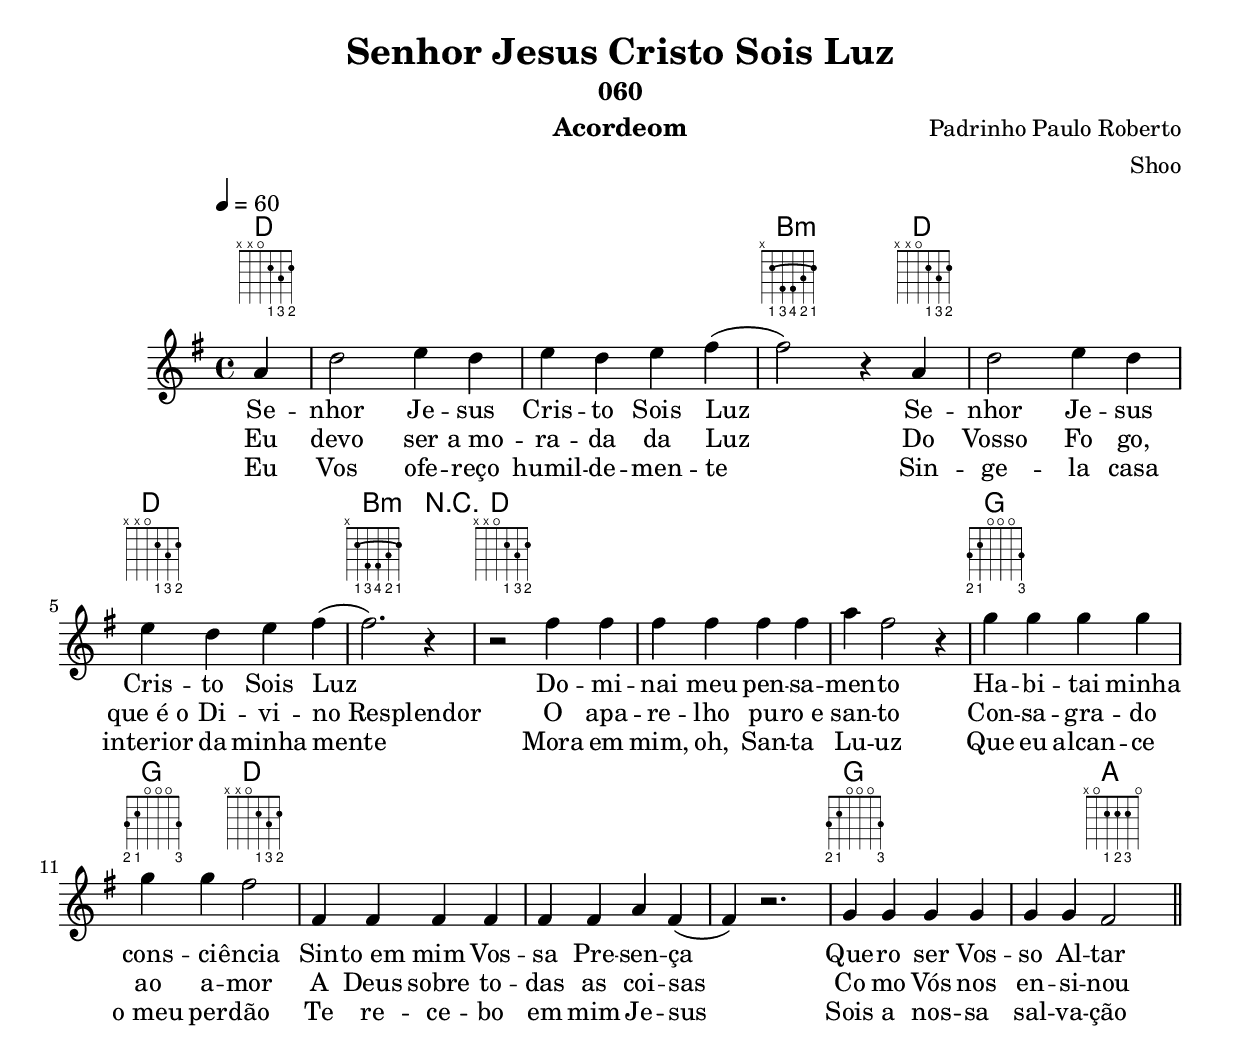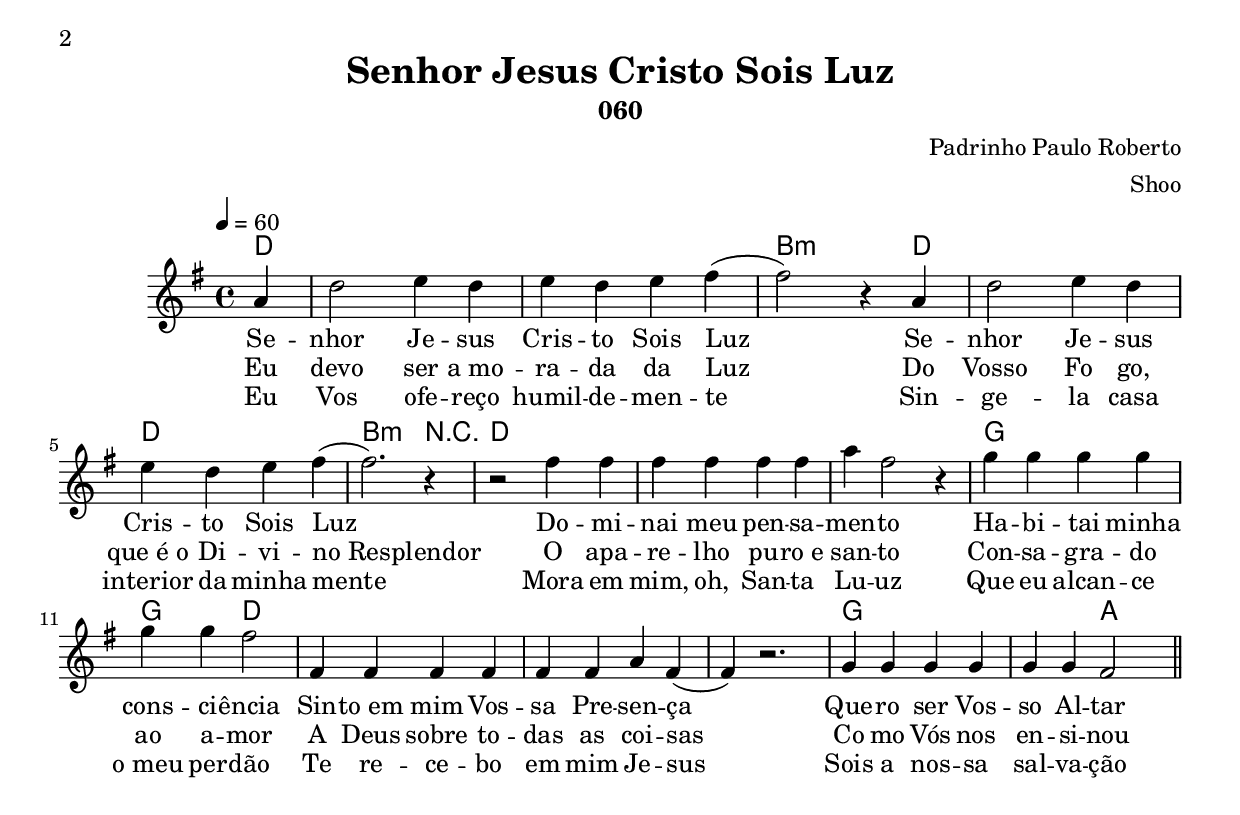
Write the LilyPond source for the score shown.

\version "2.19.15"
\include "predefined-guitar-fretboards.ly"
\header {
  dedication=""
  title="Senhor Jesus Cristo Sois Luz"
  subtitle="060"
  subsubtitle=""
  poet=""
  meter=""
  piece=""
  composer="Padrinho Paulo Roberto"
  arranger="Shoo"
  opus=""
  instrument="Acordeom"
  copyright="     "
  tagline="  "
}
harmoniaAa =
\chordmode
{
  \tempo 4=60
  \time 4/4
  \partial 4
  
  d4: |
  d1:  |
  d1:  |
  b2.:m   d4:  |
  d1:  |
  d1:  |
  b2.:m  r4 |
  d1: |
  d1: |
  d1: |
  g1: |
  g2:  d2: |
  d1: |
  d1: |
  d1: |
  g1: |
  g2: a4: |
}
pautaAa =
\relative c' {
  \clef treble
  \key g \major
  \time 4/4
  \partial 4
  
  a'4 | d2 e4  d | e d e  fis4 ( | fis2 )  r4
  a,4 | d2 e4  d | e d e  fis4 ( | fis2. ) r4 |
  r2 fis4 fis4 | fis4 fis4   fis4 fis4  a fis2 r4 |
  g4 g g g | g g  fis2 |
  fis,4 fis4 fis4 fis4  | fis4 fis4  a fis4 ( | fis4 ) r2. |
  g4 g g g | g g  fis2 |
  
  \bar "||"
}
\addlyrics
{ 
Se -- nhor Je -- sus Cris -- to Sois Luz
Se -- nhor Je -- sus Cris -- to Sois Luz
Do -- mi -- nai meu pen -- sa -- men -- to
Ha -- bi -- tai minha cons -- ci -- ência
Sin -- to_em mim Vos -- sa Pre -- sen -- ça
Que -- ro ser Vos -- so Al -- tar

}
\addlyrics
{ 
Eu devo ser a_mo -- ra -- da da Luz
Do Vosso Fo go, que_é_o Di -- vi -- no_Resplendor
O apa -- re -- lho pu -- ro_e san -- to
Con -- sa -- gra -- do ao a -- mor
A Deus sobre to  -- das as coi -- sas
Co mo Vós nos en -- si -- nou

}
\addlyrics
{
Eu Vos ofe -- reço humil -- de -- men -- te
Sin -- ge -- la casa interior da minha mente
Mora em mim, oh, San -- ta Lu -- uz
Que eu alcan -- ce o_meu per -- dão
Te re -- ce -- bo em mim Je -- sus
Sois a nos -- sa sal -- va -- ção
}

\bookpart {
  \score {
    \new StaffGroup {
      \override Score.RehearsalMark #'self-alignment-X = #LEFT
      <<
        \new ChordNames {\set chordChanges = ##t \harmoniaAa}
        \new FretBoards {\set chordChanges = ##t \harmoniaAa}
        \new Staff \with {instrumentName = #"" shortInstrumentName = #" "} \pautaAa
       
      >>
    }
    \layout {}
    \midi {}
    
  }
}

\bookpart {
  \header {instrument=""}
  \score {
    \new StaffGroup {
      \override Score.RehearsalMark #'self-alignment-X = #LEFT
      <<
        \new ChordNames {\set chordChanges = ##t \harmoniaAa}
        \new Staff \pautaAa
      >>
    }
    \layout {}
    \midi {}
  }
}




